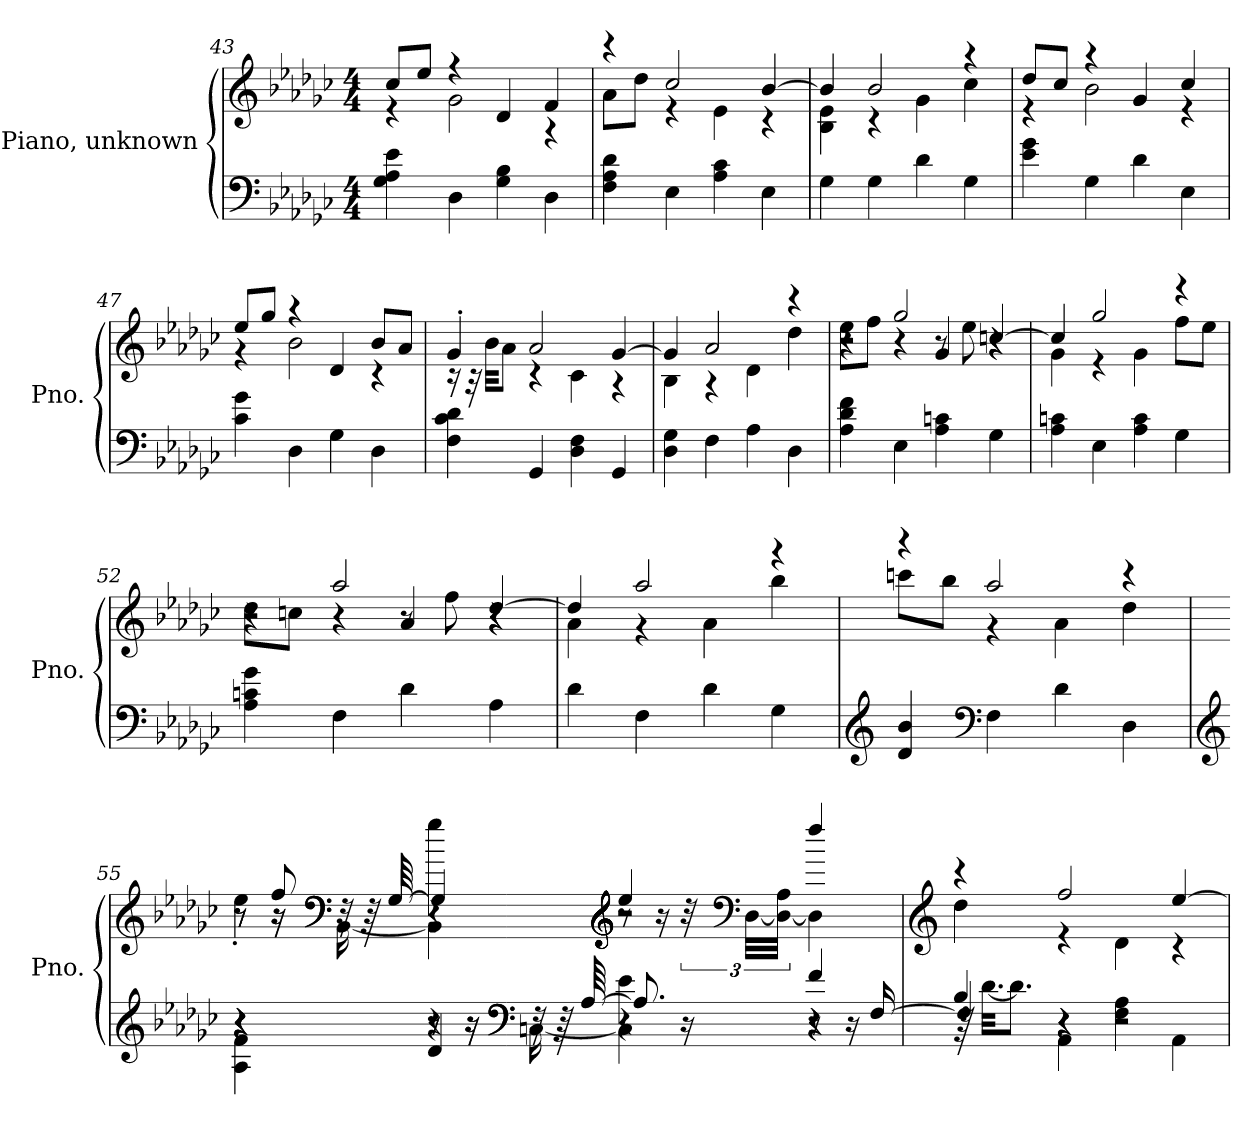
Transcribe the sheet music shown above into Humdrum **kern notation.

**kern	**kern
*part1	*part1
*staff2	*staff1
*I"Piano, unknown	*
*I'Pno.	*
*clefF4	*clefG2
*k[b-e-a-d-g-c-]	*k[b-e-a-d-g-c-]
*M4/4	*M4/4
=43	=43
*	*^
4G-\ 4A-\ 4e-\	8cc-/L	4r
.	8ee-/J	.
4D-\	4r	2g-\
4G-\ 4B-\	4d-/	.
4D-\	4f/	4r
=44	=44	=44
4F\ 4A-\ 4d-\	4r	8a-\L
.	.	8dd-\J
4E-\	2cc-/	4r
4A-\ 4c-\	.	4e-\
4E-\	[4b-/	4r
!!LO:LB:g=z	!!
=45	=45	=45
4G-\	4b-/]	4B-\ 4e-\
4G-\	2b-/	4r
4d-\	.	4g-\
4G-\	4r	4cc-\
=46	=46	=46
4e-\ 4g-\	8dd-/L	4r
.	8cc-/J	.
4G-\	4r	2b-\
4d-\	4g-/	.
4E-\	4cc-/	4r
=47	=47	=47
4c-\ 4g-\	8ee-/L	4r
.	8gg-/J	.
4D-\	4r	2b-\
4G-\	4d-/	.
4D-\	8b-/L	4r
.	8a-/J	.
=48	=48	=48
4F\ 4c-\ 4d-\	4g-'/	16r
.	.	32r
.	.	32b-\KKL
.	.	8a-\J
4GG-/	2a-/	4r
4D-\ 4F\	.	4c-\
4GG-/	[4g-/	4r
=49	=49	=49
4D-\ 4G-\	4g-/]	4B-\
4F\	2a-/	4r
4A-\	.	4d-\
4D-\	4r	4dd-\
=50	=50	=50
*	*	*^
4A-\ 4d-\ 4f\	4r	8ee-\L	2r
.	.	8ff\J	.
4E-\	2gg-/	4r	.
4A-\ 4cn\	.	8r	4g-/
.	.	8ee-\	.
4G-\	[4ccn/	4r	4r
*	*	*v	*v
!!LO:LB:g=z
=51	=51	=51
4A-\ 4cn\	4cc/]	4g-\
4E-\	2gg-/	4r
4A-\ 4c\	.	4g-\
4G-\	4r	8ff\L
.	.	8ee-\J
=52	=52	=52
*	*	*^
4A-\ 4cn\ 4g-\	4r	8dd-\L	2r
.	.	8ccn\J	.
4F\	2aa-/	4r	.
4d-\	.	8r	4a-/
.	.	8ff\	.
4A-\	[4dd-/	4r	4r
*	*	*v	*v
=53	=53	=53
4d-\	4dd-/]	4a-\
4F\	2aa-/	4r
4d-\	.	4a-\
4G-\	4r	4bb-\
=54	=54	=54
*clefG2	*	*
4d-/ 4b-/	4r	8cccn\L
.	.	8bb-\J
*clefF4	*	*
4F\	2aa-/	4r
4d-\	.	4a-\
4D-\	4r	4dd-\
*	*v	*v
!!LO:LB:g=z
=55	=55
*clefG2	*
*^	*^
*	*^	*	*^
*	*	*^	*	*	*^
4r	4A-\ 4f\	4r	4r	8r	4ee-'\	8r	8r
.	.	.	.	8ff/	.	16r	16r
*	*	*	*	*clefF4	*	*	*
.	.	.	.	.	.	32r	[16BB-\
.	.	.	.	.	.	64r	.
.	.	.	.	.	.	[64G-/	.
4d-/	4r	8r	8r	4r	4gg-\	4G-/]	4BB-\]
.	.	16r	16r	.	.	.	.
*clefF4	*	*	*	*	*	*	*
.	.	32r	[16Cn\	.	.	.	.
.	.	64r	.	.	.	.	.
.	.	[64A-/	.	.	.	.	.
*	*	*	*	*clefG2	*	*	*
4r	4e-\	8.A-/]	4C\]	4ee-/	8r	2r	2r
.	.	.	.	.	16r	.	.
.	.	16r	.	.	48r	.	.
*	*	*	*	*clefF4	*	*	*
.	.	.	.	.	[48D-\LLL	.	.
.	.	.	.	.	48D-\_ 48A-\JJJ	.	.
4f/	4r	8r	4r	4ff/	4D-\]	.	.
.	.	16r	.	.	.	.	.
.	.	[16F/	.	.	.	.	.
*v	*v	*v	*v	*	*	*	*
*	*v	*v	*v	*v
=56	=56
*	*clefG2
*^	*^
*	*^	*	*
4B-/	64r	4F/]	4r	4dd-\
.	[32.d-\KKL	.	.	.
.	8.d-\J]	.	.	.
4r	4AA-\	4r	2ff/	4r
2r	4F\ 4A-\	2r	.	4d-\
.	4AA-\	.	[4ee-/	4r
*v	*v	*v	*	*
*	*v	*v
=	=
*-	*-
